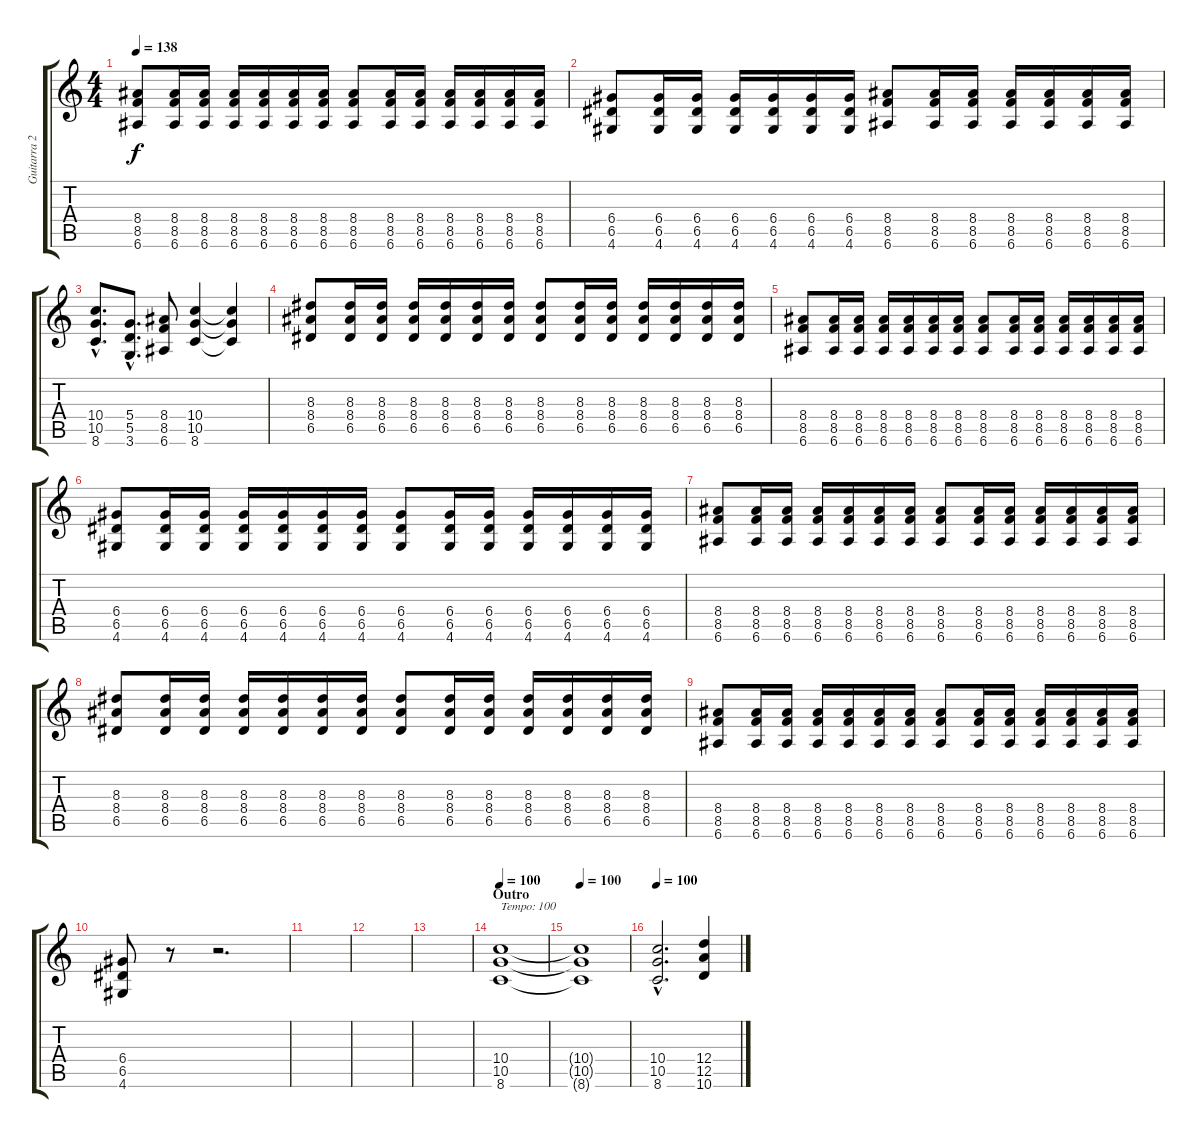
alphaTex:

\track ("Guitarra 2" "Guitarra 2") {instrument distortionguitar}
\staff {score tabs}
\tuning (E4 B3 G3 D3 A2 E2) {hide}
\ts (4 4)
\tempo 138
\clef g2
\ks c
(8.4 8.5 6.6).8{dy f} (8.4 8.5 6.6).16 (8.4 8.5 6.6).16 (8.4 8.5 6.6).16 (8.4 8.5 6.6).16 (8.4 8.5 6.6).16 (8.4 8.5 6.6).16 (8.4 8.5 6.6).8 (8.4 8.5 6.6).16 (8.4 8.5 6.6).16 (8.4 8.5 6.6).16 (8.4 8.5 6.6).16 (8.4 8.5 6.6).16 (8.4 8.5 6.6).16 |
(6.4 6.5 4.6).8 (6.4 6.5 4.6).16 (6.4 6.5 4.6).16 (6.4 6.5 4.6).16 (6.4 6.5 4.6).16 (6.4 6.5 4.6).16 (6.4 6.5 4.6).16 (8.4 8.5 6.6).8 (8.4 8.5 6.6).16 (8.4 8.5 6.6).16 (8.4 8.5 6.6).16 (8.4 8.5 6.6).16 (8.4 8.5 6.6).16 (8.4 8.5 6.6).16 |
(10.4{hac} 10.5{hac} 8.6{hac}).8{d} (5.4{hac} 5.5{hac} 3.6{hac}).8{d} (8.4 8.5 6.6).8 (10.4 10.5 8.6).4 (10.4{t} 10.5{t} 8.6{t}).4 |
(8.3 8.4 6.5).8 (8.3 8.4 6.5).16 (8.3 8.4 6.5).16 (8.3 8.4 6.5).16 (8.3 8.4 6.5).16 (8.3 8.4 6.5).16 (8.3 8.4 6.5).16 (8.3 8.4 6.5).8 (8.3 8.4 6.5).16 (8.3 8.4 6.5).16 (8.3 8.4 6.5).16 (8.3 8.4 6.5).16 (8.3 8.4 6.5).16 (8.3 8.4 6.5).16 |
(8.4 8.5 6.6).8 (8.4 8.5 6.6).16 (8.4 8.5 6.6).16 (8.4 8.5 6.6).16 (8.4 8.5 6.6).16 (8.4 8.5 6.6).16 (8.4 8.5 6.6).16 (8.4 8.5 6.6).8 (8.4 8.5 6.6).16 (8.4 8.5 6.6).16 (8.4 8.5 6.6).16 (8.4 8.5 6.6).16 (8.4 8.5 6.6).16 (8.4 8.5 6.6).16 |
(6.4 6.5 4.6).8 (6.4 6.5 4.6).16 (6.4 6.5 4.6).16 (6.4 6.5 4.6).16 (6.4 6.5 4.6).16 (6.4 6.5 4.6).16 (6.4 6.5 4.6).16 (6.4 6.5 4.6).8 (6.4 6.5 4.6).16 (6.4 6.5 4.6).16 (6.4 6.5 4.6).16 (6.4 6.5 4.6).16 (6.4 6.5 4.6).16 (6.4 6.5 4.6).16 |
(8.4 8.5 6.6).8 (8.4 8.5 6.6).16 (8.4 8.5 6.6).16 (8.4 8.5 6.6).16 (8.4 8.5 6.6).16 (8.4 8.5 6.6).16 (8.4 8.5 6.6).16 (8.4 8.5 6.6).8 (8.4 8.5 6.6).16 (8.4 8.5 6.6).16 (8.4 8.5 6.6).16 (8.4 8.5 6.6).16 (8.4 8.5 6.6).16 (8.4 8.5 6.6).16 |
(8.3 8.4 6.5).8 (8.3 8.4 6.5).16 (8.3 8.4 6.5).16 (8.3 8.4 6.5).16 (8.3 8.4 6.5).16 (8.3 8.4 6.5).16 (8.3 8.4 6.5).16 (8.3 8.4 6.5).8 (8.3 8.4 6.5).16 (8.3 8.4 6.5).16 (8.3 8.4 6.5).16 (8.3 8.4 6.5).16 (8.3 8.4 6.5).16 (8.3 8.4 6.5).16 |
(8.4 8.5 6.6).8 (8.4 8.5 6.6).16 (8.4 8.5 6.6).16 (8.4 8.5 6.6).16 (8.4 8.5 6.6).16 (8.4 8.5 6.6).16 (8.4 8.5 6.6).16 (8.4 8.5 6.6).8 (8.4 8.5 6.6).16 (8.4 8.5 6.6).16 (8.4 8.5 6.6).16 (8.4 8.5 6.6).16 (8.4 8.5 6.6).16 (8.4 8.5 6.6).16 |
(6.4 6.5 4.6).8 r.8 r.2{d} |
|
|
|
\section ("" "Outro")
\tempo 100
(10.4 10.5 8.6).1{txt "Tempo: 100"} |
\tempo 100
(10.4{t} 10.5{t} 8.6{t}).1 |
\tempo 100
(10.4{hac} 10.5{hac} 8.6{hac}).2{d} (12.4 12.5 10.6).4
